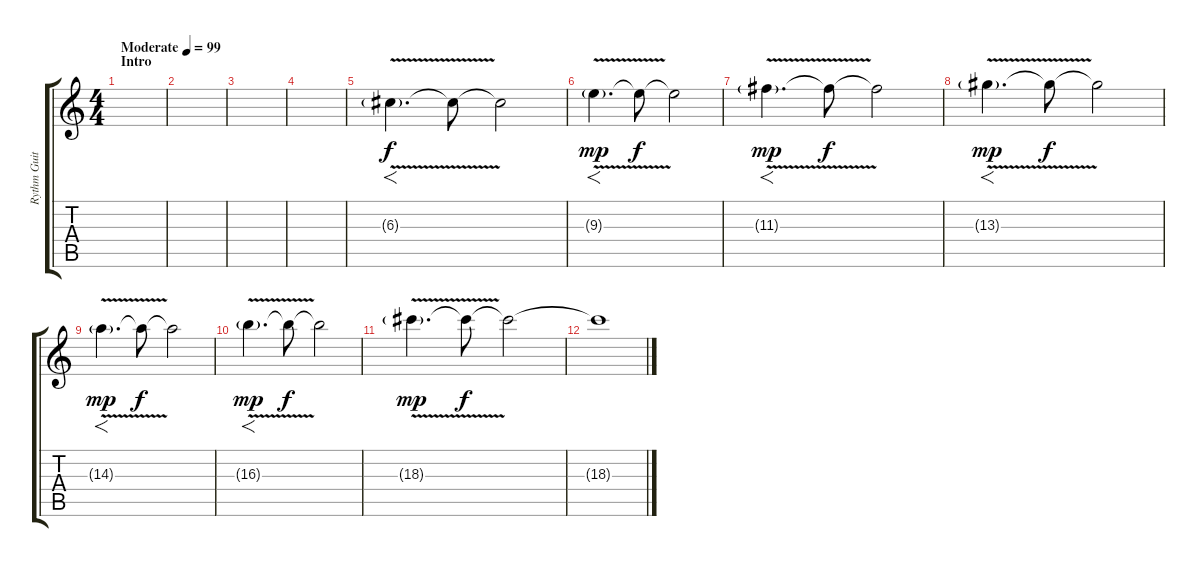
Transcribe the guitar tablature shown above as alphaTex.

\track ("Rythm Guitar" "Rythm Guit") {instrument distortionguitar}
\staff {score tabs}
\tuning (E4 B3 G3 D3 A2 E2) {hide}
\ts (4 4)
\section ("" "Intro")
\tempo (99 "Moderate")
\clef g2
\ks c
|
|
|
|
6.3{v g}.4{f d volume 2} 6.3{t}.8{dy f volume 0} 6.3{t}.2 |
9.3{v g}.4{f d dy mp volume 2} 9.3{t}.8{dy f volume 0} 9.3{t}.2 |
11.3{v g}.4{f d dy mp volume 2} 11.3{t}.8{dy f volume 0} 11.3{t}.2 |
13.3{v g}.4{f d dy mp volume 2} 13.3{t}.8{dy f volume 0} 13.3{t}.2 |
14.3{v g}.4{f d dy mp volume 2} 14.3{t}.8{dy f volume 0} 14.3{t}.2 |
16.3{v g}.4{f d dy mp volume 2} 16.3{t}.8{dy f volume 0} 16.3{t}.2 |
18.3{v g}.4{d dy mp volume 2} 18.3{t}.8{dy f volume 0} 18.3{t}.2 |
18.3{t}.1
